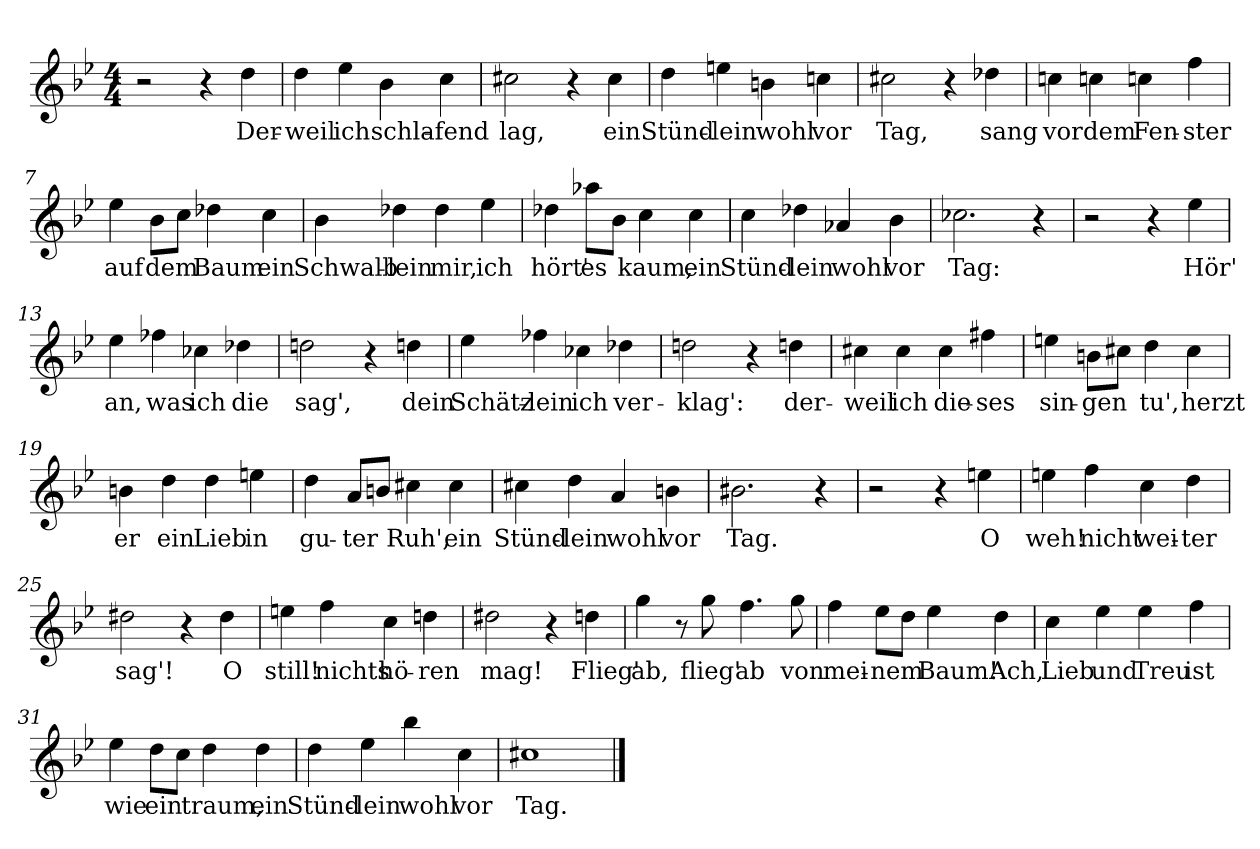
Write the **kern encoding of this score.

**kern	**text
*part1	*part1
*staff1	*staff1
*clefG2	*
*k[b-e-]	*
*M4/4	*
=1	=1
2r	.
4r	.
!	!LO:LY:b
4dd\	Der-
=2	=2
!	!LO:LY:b
4dd\	-weil
!	!LO:LY:b
4ee-\	ich
!	!LO:LY:b
4b-\	schla-
!	!LO:LY:b
4cc\	-fend
=3	=3
!	!LO:LY:b
2cc#X\	lag,
4r	.
!	!LO:LY:b
4cc#\	ein
=4	=4
!	!LO:LY:b
4dd\	Stünd-
!	!LO:LY:b
4een\	-lein
!	!LO:LY:b
4bn\	wohl
!	!LO:LY:b
4ccn\	vor
=5	=5
!	!LO:LY:b
2cc#X\	Tag,
4r	.
!	!LO:LY:b
4dd-X\	sang
=6	=6
!	!LO:LY:b
4ccn\	vor
!	!LO:LY:b
4ccn\	dem
!	!LO:LY:b
4ccn\	Fen-
!	!LO:LY:b
4ff\	-ster
=7	=7
!	!LO:LY:b
4ee-\	auf
!	!LO:LY:b
8b-\L	dem
8cc\J	.
!	!LO:LY:b
4dd-X\	Baum
!	!LO:LY:b
4cc\	ein
!!LO:LB:g=z
=8	=8
!	!LO:LY:b
4b-\	Schwalb-
!	!LO:LY:b
4dd-X\	-lein
!	!LO:LY:b
4dd-\	mir,
!	!LO:LY:b
4ee-\	ich
=9	=9
!	!LO:LY:b
4dd-X\	hört'
!	!LO:LY:b
8aa-X\L	es
8b-\J	.
!	!LO:LY:b
4cc\	kaum,
!	!LO:LY:b
4cc\	ein
=10	=10
!	!LO:LY:b
4cc\	Stünd-
!	!LO:LY:b
4dd-X\	-lein
!	!LO:LY:b
4a-X/	wohl
!	!LO:LY:b
4b-\	vor
=11	=11
!	!LO:LY:b
2.cc-X\	Tag:
4r	.
=12	=12
2r	.
4r	.
!	!LO:LY:b
4ee-\	Hör'
=13	=13
!	!LO:LY:b
4ee-\	an,
!	!LO:LY:b
4ff-X\	was
!	!LO:LY:b
4cc-X\	ich
!	!LO:LY:b
4dd-X\	die
=14	=14
!	!LO:LY:b
2ddn\	sag',
4r	.
!	!LO:LY:b
4ddn\	dein
!!LO:LB:g=z
=15	=15
!	!LO:LY:b
4ee-\	Schätz-
!	!LO:LY:b
4ff-X\	-lein
!	!LO:LY:b
4cc-X\	ich
!	!LO:LY:b
4dd-X\	ver-
=16	=16
!	!LO:LY:b
2ddn\	-klag':
4r	.
!	!LO:LY:b
4ddn\	der-
=17	=17
!	!LO:LY:b
4cc#X\	-weil
!	!LO:LY:b
4cc#\	ich
!	!LO:LY:b
4cc#\	die-
!	!LO:LY:b
4ff#X\	-ses
=18	=18
!	!LO:LY:b
4een\	sin-
!	!LO:LY:b
8bn\L	-gen
8cc#X\J	.
!	!LO:LY:b
4dd\	tu',
!	!LO:LY:b
4cc#\	herzt
=19	=19
!	!LO:LY:b
4bn\	er
!	!LO:LY:b
4dd\	ein
!	!LO:LY:b
4dd\	Lieb
!	!LO:LY:b
4een\	in
=20	=20
!	!LO:LY:b
4dd\	gu-
!	!LO:LY:b
8a/L	-ter
8bn/J	.
!	!LO:LY:b
4cc#X\	Ruh',
!	!LO:LY:b
4cc#\	ein
!!LO:LB:g=z
=21	=21
!	!LO:LY:b
4cc#X\	Stünd-
!	!LO:LY:b
4dd\	-lein
!	!LO:LY:b
4a/	wohl
!	!LO:LY:b
4bn\	vor
=22	=22
!	!LO:LY:b
2.b#X\	Tag.
4r	.
=23	=23
2r	.
4r	.
!	!LO:LY:b
4een\	O
=24	=24
!	!LO:LY:b
4een\	weh!
!	!LO:LY:b
4ff\	nicht
!	!LO:LY:b
4cc\	wei-
!	!LO:LY:b
4dd\	-ter
=25	=25
!	!LO:LY:b
2dd#X\	sag'!
4r	.
!	!LO:LY:b
4dd#\	O
=26	=26
!	!LO:LY:b
4een\	still!
!	!LO:LY:b
4ff\	nichts
!	!LO:LY:b
4cc\	hö-
!	!LO:LY:b
4ddn\	-ren
=27	=27
!	!LO:LY:b
2dd#X\	mag!
4r	.
!	!LO:LY:b
4ddn\	Flieg'
=28	=28
!	!LO:LY:b
4gg\	ab,
8r	.
!	!LO:LY:b
8gg\	flieg'
!	!LO:LY:b
4.ff\	ab
!	!LO:LY:b
8gg\	von
!!LO:LB:g=z
=29	=29
!	!LO:LY:b
4ff\	mei-
!	!LO:LY:b
8ee-\L	-nem
8dd\J	.
!	!LO:LY:b
4ee-\	Baum!
!	!LO:LY:b
4dd\	Ach,
=30	=30
!	!LO:LY:b
4cc\	Lieb
!	!LO:LY:b
4ee-\	und
!	!LO:LY:b
4ee-\	Treu
!	!LO:LY:b
4ff\	ist
=31	=31
!	!LO:LY:b
4ee-\	wie
!	!LO:LY:b
8dd\L	ein
8cc\J	.
!	!LO:LY:b
4dd\	traum,
!	!LO:LY:b
4dd\	ein
=32	=32
!	!LO:LY:b
4dd\	Stünd-
!	!LO:LY:b
4ee-\	-lein
!	!LO:LY:b
4bb-\	wohl
!	!LO:LY:b
4cc\	vor
=33	=33
!	!LO:LY:b
1cc#X	Tag.
==	==
*-	*-
